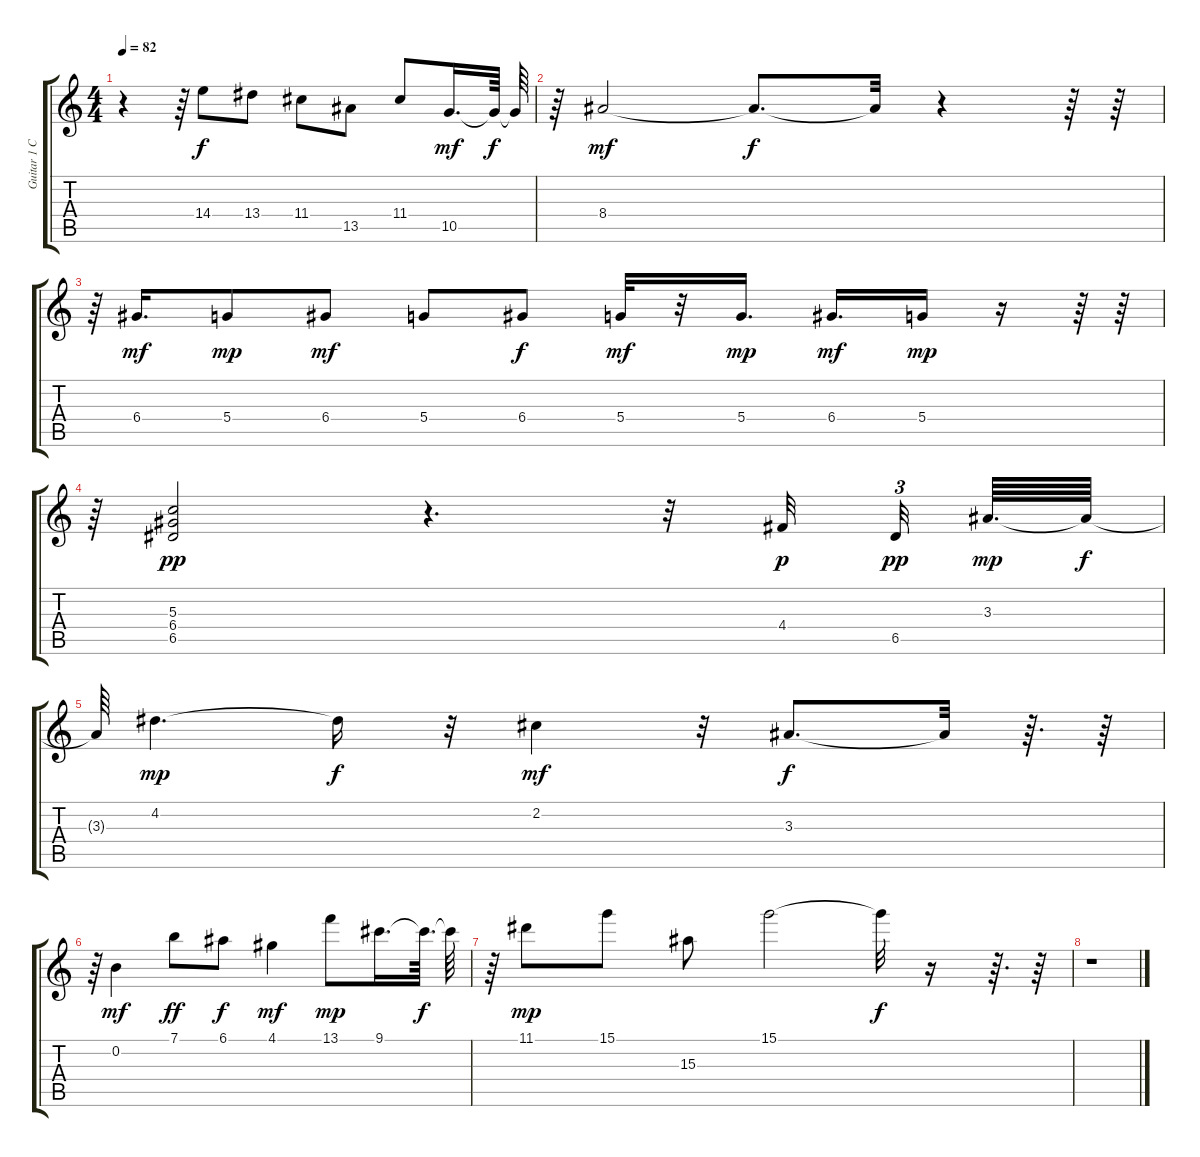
\track ("Guitar 1 Clean" "Guitar 1 C") {instrument electricguitarclean}
\staff {score tabs}
\tuning (E4 B3 G3 D3 A2 E2) {hide}
\ts (4 4)
\tempo 82
\clef g2
\ks c
r.4{dy f} r.64 14.4.8 13.4.8 11.4.8 13.5.8 11.4.8 10.5.16{d dy mf} 10.5{t}.64{dy f} 10.5{t}.64 |
r.64 8.4.2{dy mf} 8.4{t}.8{d dy f} 8.4{t}.32 r.4 r.64 r.64 |
r.64 6.4.16{d dy mf} 5.4.8{dy mp} 6.4.8{dy mf} 5.4.8 6.4.8{dy f} 5.4.32{dy mf} r.32 5.4.16{d dy mp} 6.4.16{d dy mf} 5.4.16{dy mp} r.16 r.64 r.64 |
r.64 (5.3 6.4 6.5).2{dy pp} r.4{d} r.32 4.4.32{dy p} 6.5.32{tu (3 2) dy pp} 3.3.64{d dy mp} 3.3{t}.64{dy f} |
3.3{t}.64 4.2.4{d dy mp} 4.2{t}.16{dy f} r.32 2.2.4{dy mf} r.32 3.3.8{d dy f} 3.3{t}.32 r.64{d} r.64 |
r.64 0.2.4{dy mf} 7.1.8{dy ff} 6.1.8{dy f} 4.1.4{dy mf} 13.1.8{dy mp} 9.1.16{d} 9.1{t}.64{d dy f} 9.1{t}.64 |
r.64 11.1.8{dy mp} 15.1.8 15.3.8 15.1.2 15.1{t}.32{dy f} r.16 r.64{d} r.64 |
r.1
